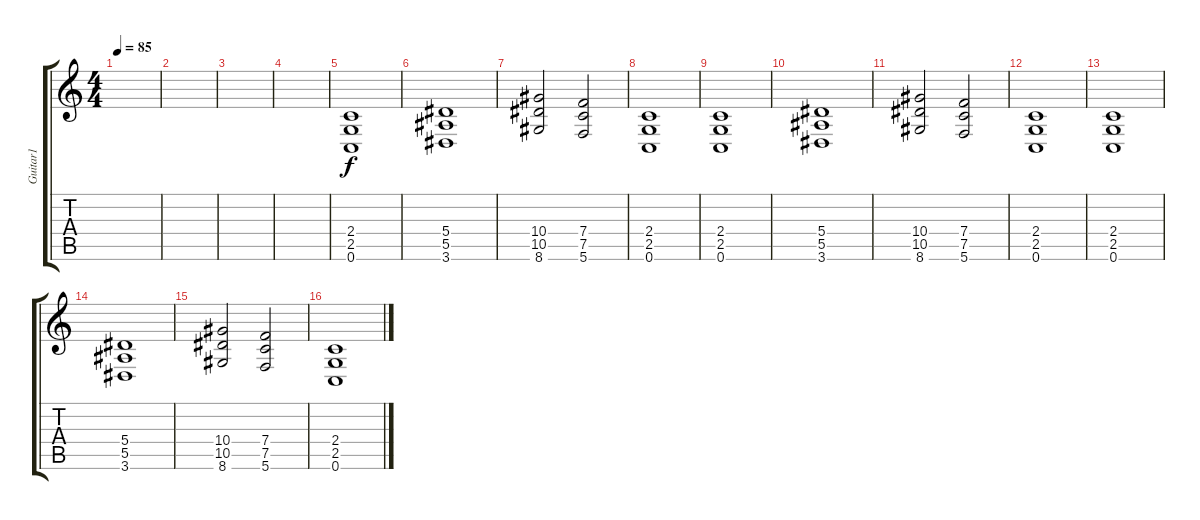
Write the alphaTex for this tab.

\track ("Guitar1" "Guitar1") {instrument distortionguitar}
\staff {score tabs}
\tuning (C4 G3 Eb3 Bb2 F2 C2) {hide}
\ts (4 4)
\tempo 85
\clef g2
\ks c
|
|
|
|
(2.4 2.5 0.6).1 |
(5.4 5.5 3.6).1 |
(10.4 10.5 8.6).2 (7.4 7.5 5.6).2 |
(2.4 2.5 0.6).1 |
(2.4 2.5 0.6).1 |
(5.4 5.5 3.6).1 |
(10.4 10.5 8.6).2 (7.4 7.5 5.6).2 |
(2.4 2.5 0.6).1 |
(2.4 2.5 0.6).1 |
(5.4 5.5 3.6).1 |
(10.4 10.5 8.6).2 (7.4 7.5 5.6).2 |
(2.4 2.5 0.6).1
